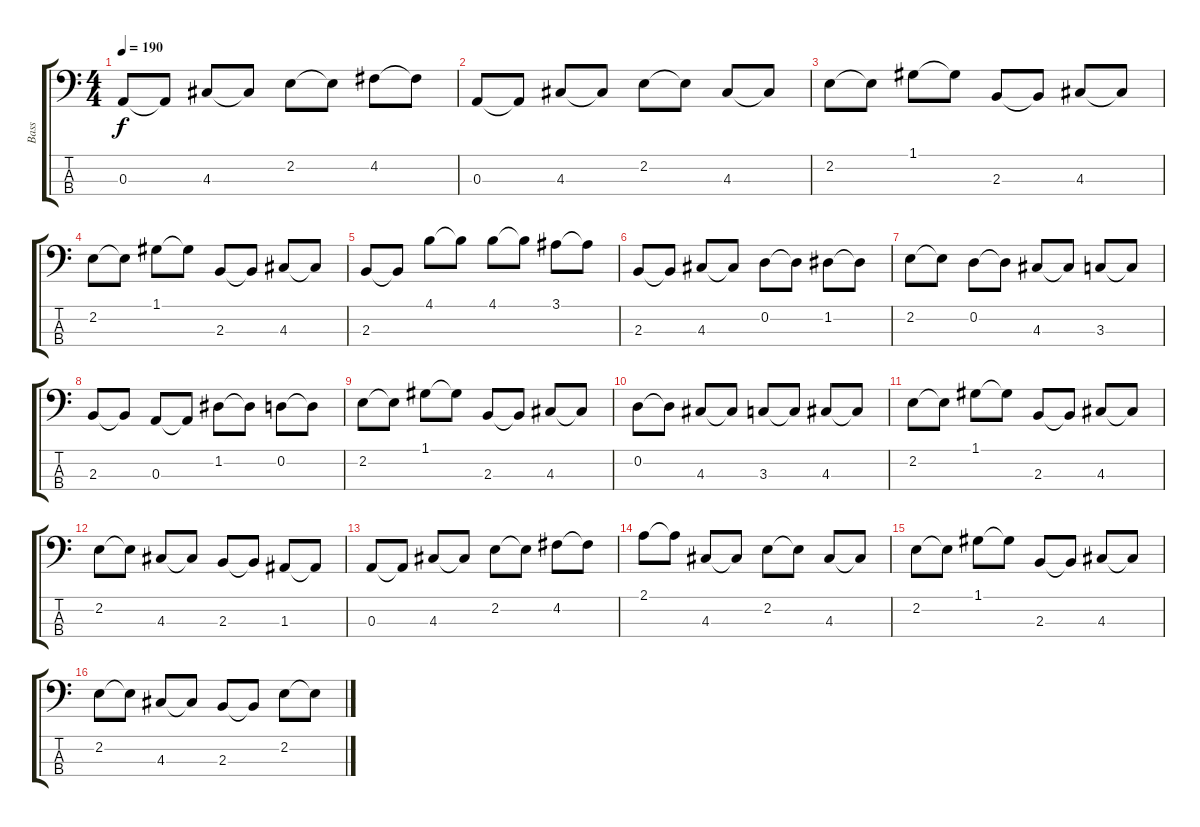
\track ("Bass" "Bass") {instrument fretlessbass}
\staff {score tabs}
\tuning (G2 D2 A1 E1) {hide}
\ts (4 4)
\tempo 190
\clef f4
\ks c
0.3.8{dy f} 0.3{t}.8 4.3.8 4.3{t}.8 2.2.8 2.2{t}.8 4.2.8 4.2{t}.8 |
0.3.8 0.3{t}.8 4.3.8 4.3{t}.8 2.2.8 2.2{t}.8 4.3.8 4.3{t}.8 |
2.2.8 2.2{t}.8 1.1.8 1.1{t}.8 2.3.8 2.3{t}.8 4.3.8 4.3{t}.8 |
2.2.8 2.2{t}.8 1.1.8 1.1{t}.8 2.3.8 2.3{t}.8 4.3.8 4.3{t}.8 |
2.3.8 2.3{t}.8 4.1.8 4.1{t}.8 4.1.8 4.1{t}.8 3.1.8 3.1{t}.8 |
2.3.8 2.3{t}.8 4.3.8 4.3{t}.8 0.2.8 0.2{t}.8 1.2.8 1.2{t}.8 |
2.2.8 2.2{t}.8 0.2.8 0.2{t}.8 4.3.8 4.3{t}.8 3.3.8 3.3{t}.8 |
2.3.8 2.3{t}.8 0.3.8 0.3{t}.8 1.2.8 1.2{t}.8 0.2.8 0.2{t}.8 |
2.2.8 2.2{t}.8 1.1.8 1.1{t}.8 2.3.8 2.3{t}.8 4.3.8 4.3{t}.8 |
0.2.8 0.2{t}.8 4.3.8 4.3{t}.8 3.3.8 3.3{t}.8 4.3.8 4.3{t}.8 |
2.2.8 2.2{t}.8 1.1.8 1.1{t}.8 2.3.8 2.3{t}.8 4.3.8 4.3{t}.8 |
2.2.8 2.2{t}.8 4.3.8 4.3{t}.8 2.3.8 2.3{t}.8 1.3.8 1.3{t}.8 |
0.3.8 0.3{t}.8 4.3.8 4.3{t}.8 2.2.8 2.2{t}.8 4.2.8 4.2{t}.8 |
2.1.8 2.1{t}.8 4.3.8 4.3{t}.8 2.2.8 2.2{t}.8 4.3.8 4.3{t}.8 |
2.2.8 2.2{t}.8 1.1.8 1.1{t}.8 2.3.8 2.3{t}.8 4.3.8 4.3{t}.8 |
2.2.8 2.2{t}.8 4.3.8 4.3{t}.8 2.3.8 2.3{t}.8 2.2.8 2.2{t}.8
